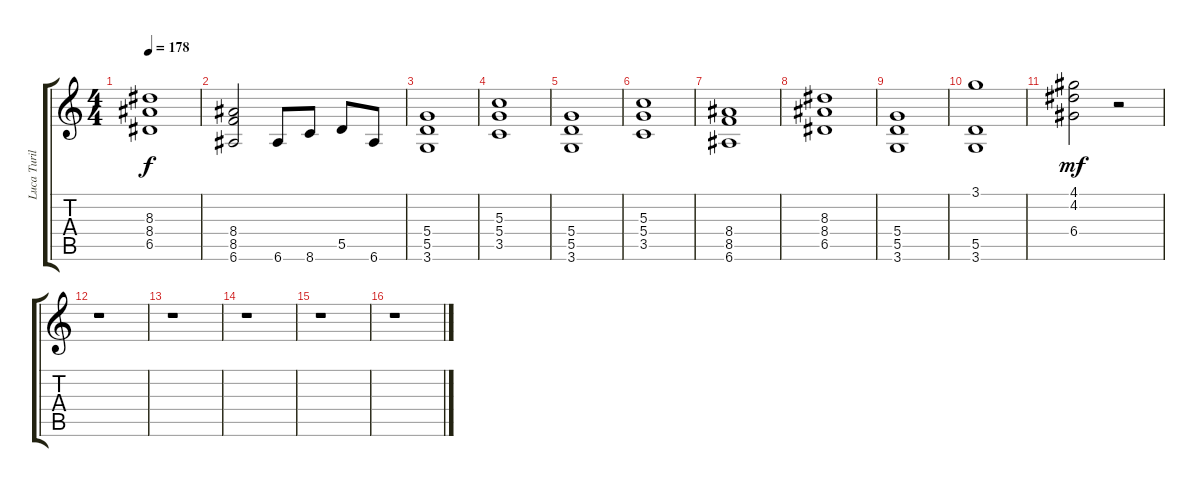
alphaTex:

\track ("Luca Turilli" "Luca Turil") {instrument distortionguitar}
\staff {score tabs}
\tuning (E4 B3 G3 D3 A2 E2) {hide}
\ts (4 4)
\tempo 178
\clef g2
\ks c
(8.3 8.4 6.5).1{dy f} |
(8.4 8.5 6.6).2 6.6.8 8.6.8 5.5.8 6.6.8 |
(5.4 5.5 3.6).1 |
(5.3 5.4 3.5).1 |
(5.4 5.5 3.6).1 |
(5.3 5.4 3.5).1 |
(8.4 8.5 6.6).1 |
(8.3 8.4 6.5).1 |
(5.4 5.5 3.6).1 |
(3.1 5.5 3.6).1 |
(4.1 4.2 6.4).2{dy mf} r.2 |
r.1 |
r.1 |
r.1 |
r.1 |
r.1
